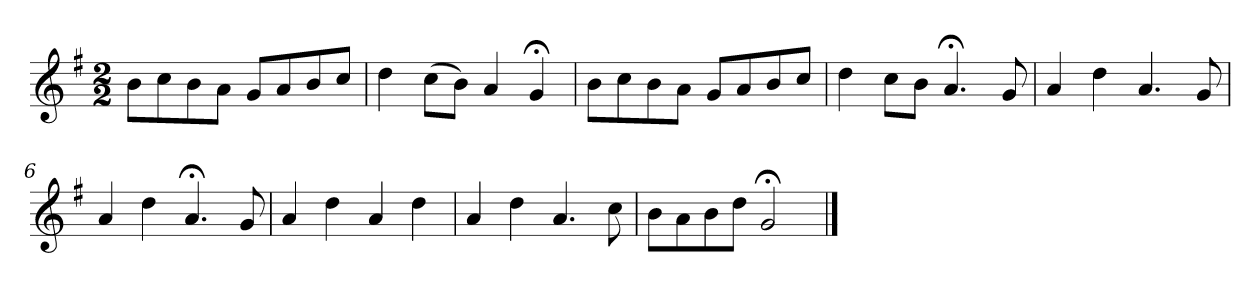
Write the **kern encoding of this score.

**kern
*part1
*staff1
*k[f#]
*G:
*M2/2
*MM120
=1
8bL
8cc
8b
8aJ
8gL
8a
8b
8ccJ
=2
4dd
(8ccL
8bJ)
4a
4g;<
=3
8bL
8cc
8b
8aJ
8gL
8a
8b
8ccJ
=4
4dd
8ccL
8bJ
4.a;<
8g
=5
4a
4dd
4.a
8g
=6
4a
4dd
4.a;<
8g
=7
4a
4dd
4a
4dd
=8
4a
4dd
4.a
8cc
=9
8bL
8a
8b
8ddJ
2g;<
==
*-
